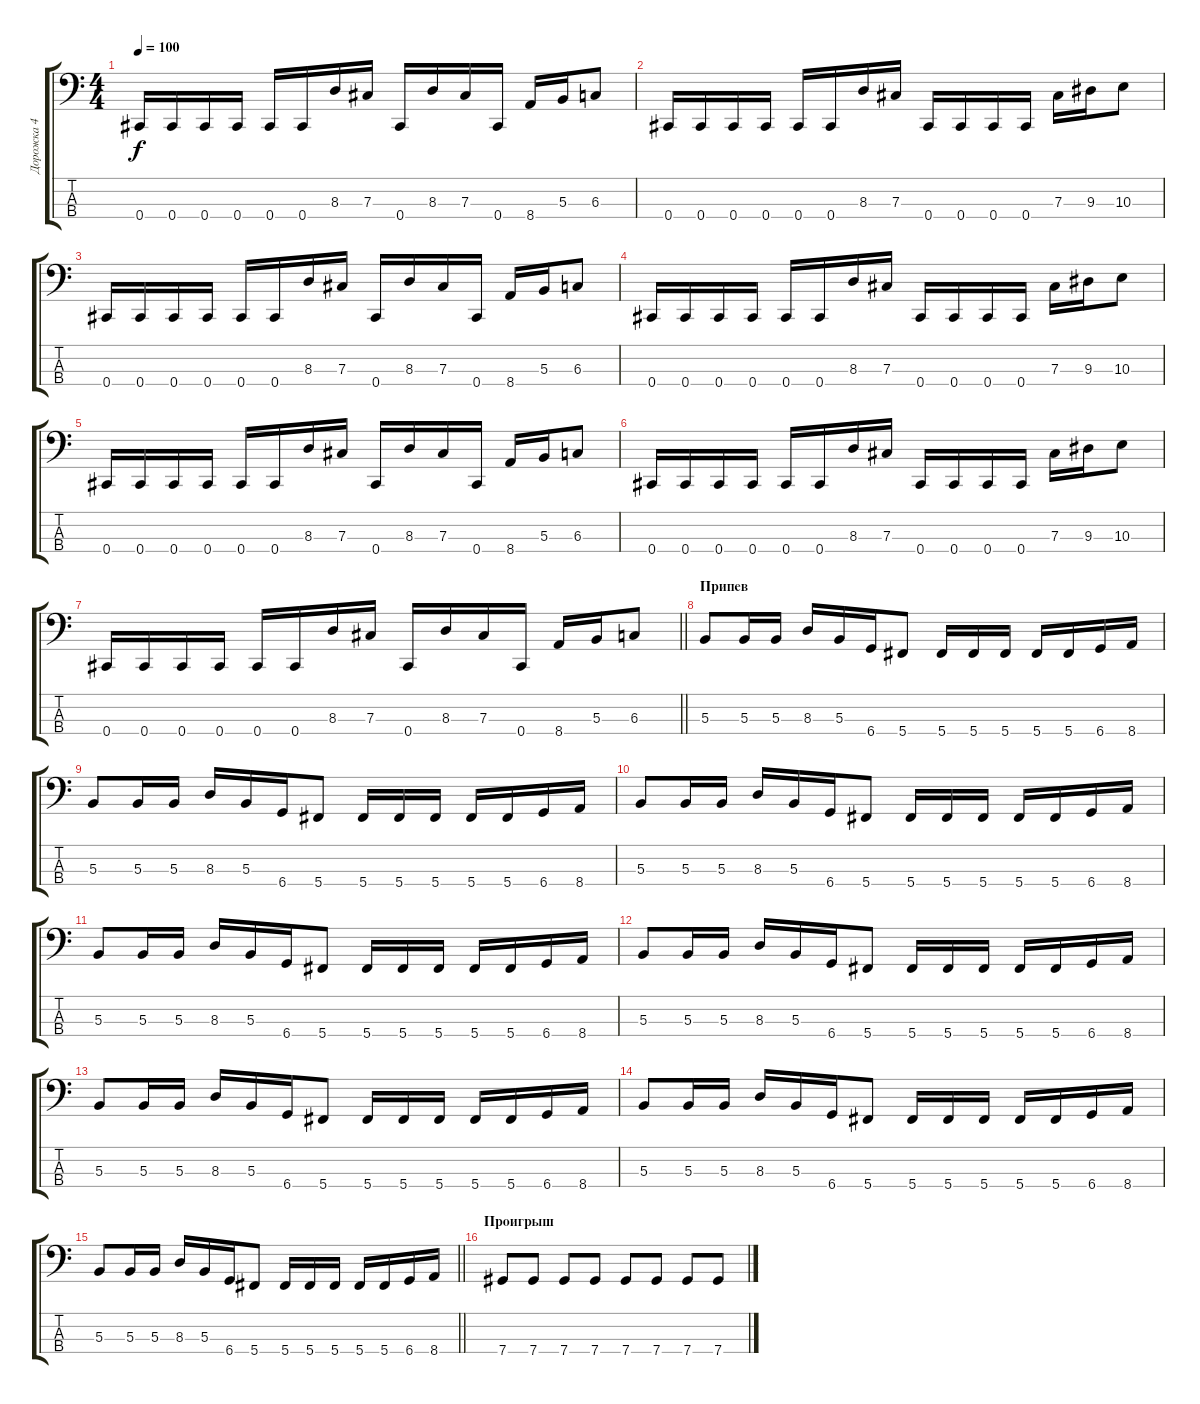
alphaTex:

\track ("Дорожка 4" "Дорожка 4") {instrument electricbasspick}
\staff {score tabs}
\tuning (E2 B1 Gb1 Db1) {hide}
\ts (4 4)
\tempo 100
\clef f4
\ks c
0.4.16{dy f} 0.4.16 0.4.16 0.4.16 0.4.16 0.4.16 8.3.16 7.3.16 0.4.16 8.3.16 7.3.16 0.4.16 8.4.16 5.3.16 6.3.8 |
0.4.16 0.4.16 0.4.16 0.4.16 0.4.16 0.4.16 8.3.16 7.3.16 0.4.16 0.4.16 0.4.16 0.4.16 7.3.16 9.3.16 10.3.8 |
0.4.16 0.4.16 0.4.16 0.4.16 0.4.16 0.4.16 8.3.16 7.3.16 0.4.16 8.3.16 7.3.16 0.4.16 8.4.16 5.3.16 6.3.8 |
0.4.16 0.4.16 0.4.16 0.4.16 0.4.16 0.4.16 8.3.16 7.3.16 0.4.16 0.4.16 0.4.16 0.4.16 7.3.16 9.3.16 10.3.8 |
0.4.16 0.4.16 0.4.16 0.4.16 0.4.16 0.4.16 8.3.16 7.3.16 0.4.16 8.3.16 7.3.16 0.4.16 8.4.16 5.3.16 6.3.8 |
0.4.16 0.4.16 0.4.16 0.4.16 0.4.16 0.4.16 8.3.16 7.3.16 0.4.16 0.4.16 0.4.16 0.4.16 7.3.16 9.3.16 10.3.8 |
\barLineRight lightlight
0.4.16 0.4.16 0.4.16 0.4.16 0.4.16 0.4.16 8.3.16 7.3.16 0.4.16 8.3.16 7.3.16 0.4.16 8.4.16 5.3.16 6.3.8 |
\section ("" "Припев")
5.3.8 5.3.16 5.3.16 8.3.16 5.3.16 6.4.16 5.4.8 5.4.16 5.4.16 5.4.16 5.4.16 5.4.16 6.4.16 8.4.16 |
5.3.8 5.3.16 5.3.16 8.3.16 5.3.16 6.4.16 5.4.8 5.4.16 5.4.16 5.4.16 5.4.16 5.4.16 6.4.16 8.4.16 |
5.3.8 5.3.16 5.3.16 8.3.16 5.3.16 6.4.16 5.4.8 5.4.16 5.4.16 5.4.16 5.4.16 5.4.16 6.4.16 8.4.16 |
5.3.8 5.3.16 5.3.16 8.3.16 5.3.16 6.4.16 5.4.8 5.4.16 5.4.16 5.4.16 5.4.16 5.4.16 6.4.16 8.4.16 |
5.3.8 5.3.16 5.3.16 8.3.16 5.3.16 6.4.16 5.4.8 5.4.16 5.4.16 5.4.16 5.4.16 5.4.16 6.4.16 8.4.16 |
5.3.8 5.3.16 5.3.16 8.3.16 5.3.16 6.4.16 5.4.8 5.4.16 5.4.16 5.4.16 5.4.16 5.4.16 6.4.16 8.4.16 |
5.3.8 5.3.16 5.3.16 8.3.16 5.3.16 6.4.16 5.4.8 5.4.16 5.4.16 5.4.16 5.4.16 5.4.16 6.4.16 8.4.16 |
\barLineRight lightlight
5.3.8 5.3.16 5.3.16 8.3.16 5.3.16 6.4.16 5.4.8 5.4.16 5.4.16 5.4.16 5.4.16 5.4.16 6.4.16 8.4.16 |
\section ("" "Проигрыш")
7.4.8 7.4.8 7.4.8 7.4.8 7.4.8 7.4.8 7.4.8 7.4.8
